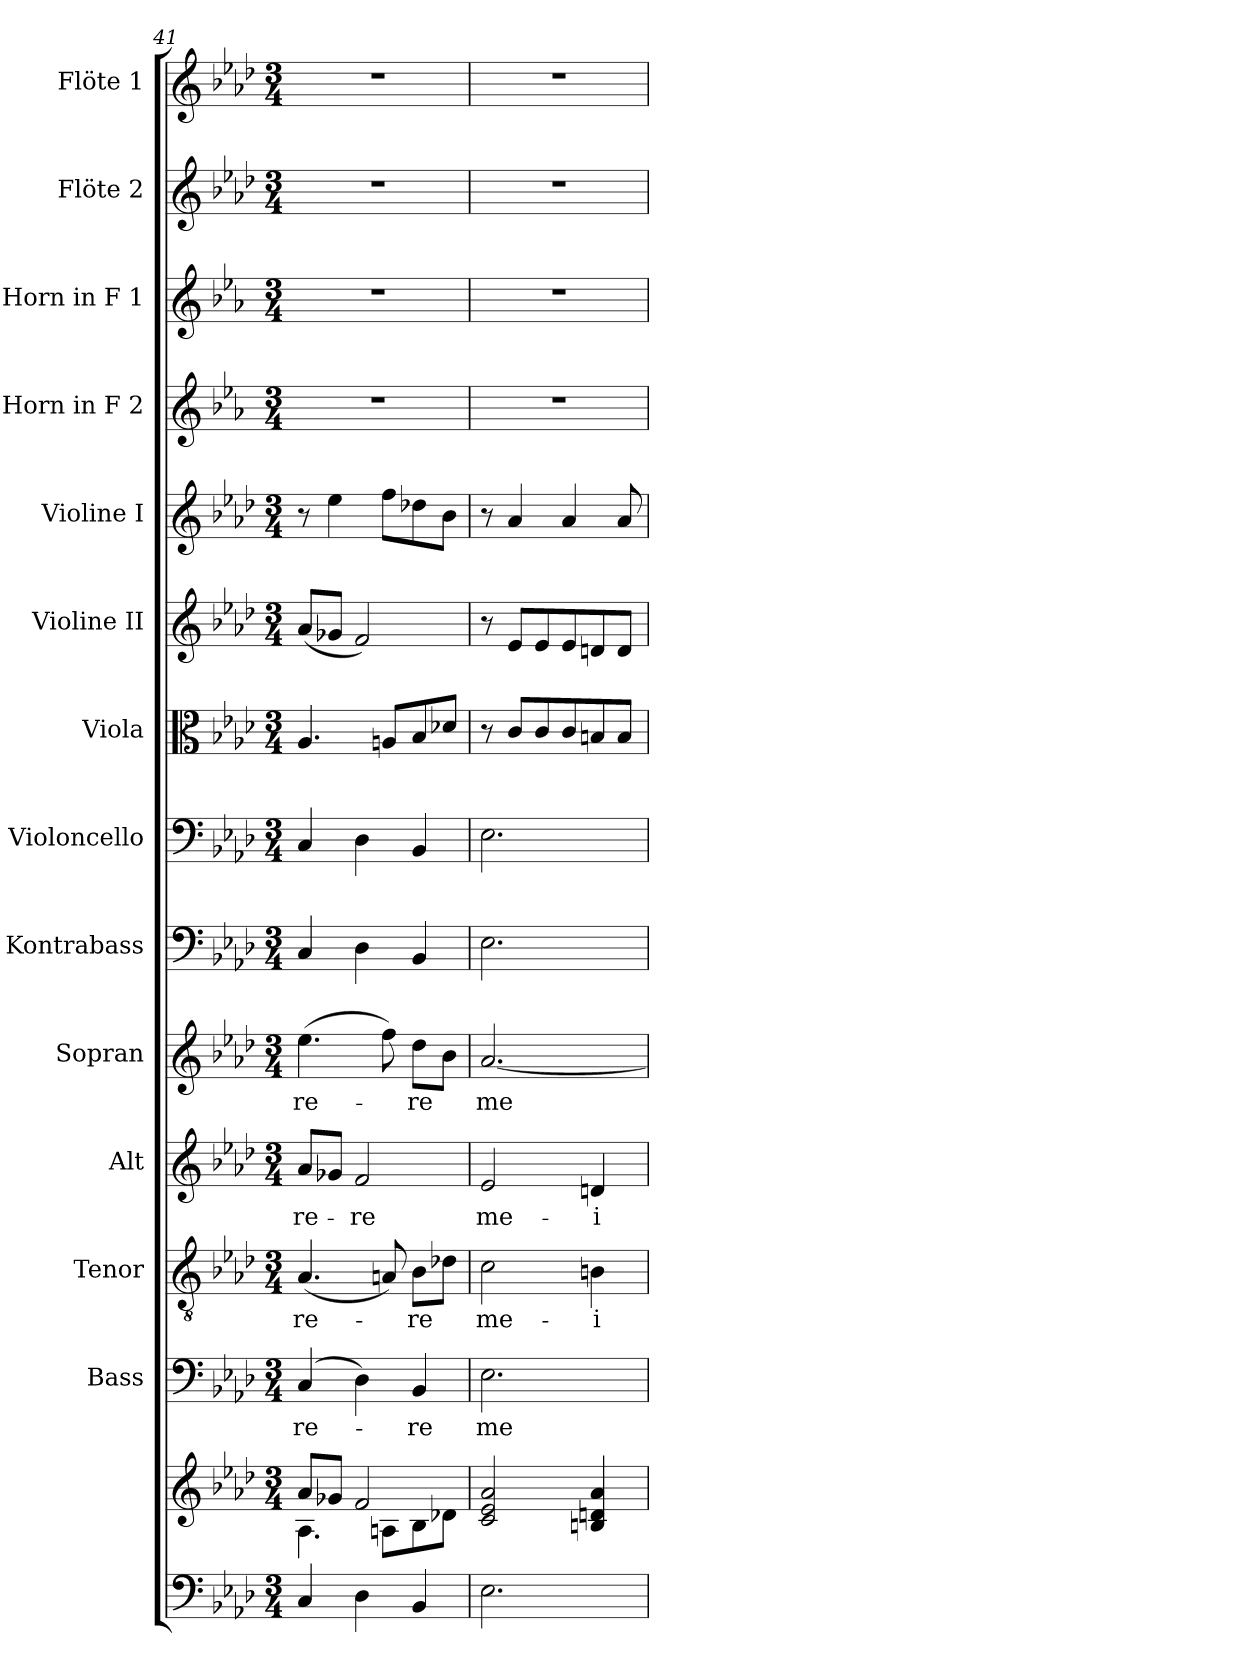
**kern	**kern	**kern	**text	**kern	**text	**kern	**text	**kern	**text	**kern	**kern	**kern	**kern	**kern	**kern	**kern	**kern	**kern
*part14	*part14	*part13	*part13	*part12	*part12	*part11	*part11	*part10	*part10	*part9	*part8	*part7	*part6	*part5	*part4	*part3	*part2	*part1
*staff15	*staff14	*staff13	*staff13	*staff12	*staff12	*staff11	*staff11	*staff10	*staff10	*staff9	*staff8	*staff7	*staff6	*staff5	*staff4	*staff3	*staff2	*staff1
*	*	*I"Bass	*	*I"Tenor	*	*I"Alt	*	*I"Sopran	*	*I"Kontrabass	*I"Violoncello	*I"Viola	*I"Violine II	*I"Violine I	*I"Horn in F 2	*I"Horn in F 1	*I"Flöte 2	*I"Flöte 1
*	*	*I'B.	*	*I'T.	*	*I'A.	*	*I'S.	*	*I'Kb.	*I'Vc.	*I'Vla.	*I'Vl. II	*I'Vl. I	*	*	*I'Fl. 2	*I'Fl. 1
!!LO:PB:g=z
*clefF4	*clefG2	*clefF4	*	*clefGv2	*	*clefG2	*	*clefG2	*	*clefF4	*clefF4	*clefC3	*clefG2	*clefG2	*clefG2	*clefG2	*clefG2	*clefG2
*	*	*	*	*	*	*	*	*	*	*ITrd7c12	*	*	*	*	*ITrd4c7	*ITrd4c7	*	*
*k[b-e-a-d-]	*k[b-e-a-d-]	*k[b-e-a-d-]	*	*k[b-e-a-d-]	*	*k[b-e-a-d-]	*	*k[b-e-a-d-]	*	*k[b-e-a-d-]	*k[b-e-a-d-]	*k[b-e-a-d-]	*k[b-e-a-d-]	*k[b-e-a-d-]	*k[b-e-a-d-]	*k[b-e-a-d-]	*k[b-e-a-d-]	*k[b-e-a-d-]
*A-:	*A-:	*A-:	*	*A-:	*	*A-:	*	*A-:	*	*A-:	*A-:	*A-:	*A-:	*A-:	*A-:	*A-:	*A-:	*A-:
*M3/4	*M3/4	*M3/4	*	*M3/4	*	*M3/4	*	*M3/4	*	*M3/4	*M3/4	*M3/4	*M3/4	*M3/4	*M3/4	*M3/4	*M3/4	*M3/4
=41	=41	=41	=41	=41	=41	=41	=41	=41	=41	=41	=41	=41	=41	=41	=41	=41	=41	=41
*	*^	*	*	*	*	*	*	*	*	*	*	*	*	*	*	*	*	*
!	!	!	!	!LO:LY:b	!	!LO:LY:b	!	!LO:LY:b	!	!LO:LY:b	!	!	!	!	!	!	!	!	!
4C/	8a-/L	4.A-\	(4C/	-re-	(<4.A-/	-re-	8a-/L	-re-	(>4.ee-\	-re-	4CC/	4C/	4.A-/	(<8a-/L	8r	2.r	2.r	2.r	2.r
.	8g-X/J	.	.	.	.	.	8g-X/J	.	.	.	.	.	.	8g-X/J	4ee-\	.	.	.	.
!	!	!	!	!	!	!	!	!LO:LY:b	!	!	!	!	!	!	!	!	!	!	!
4D-\	2f/	.	4D-\)	.	.	.	2f/	-re	.	.	4DD-\	4D-\	.	2f/)	.	.	.	.	.
.	.	8An\L	.	.	8An/)	.	.	.	8ff\)	.	.	.	8An/L	.	8ff\L	.	.	.	.
!	!	!	!	!LO:LY:b	!	!LO:LY:b	!	!	!	!LO:LY:b	!	!	!	!	!	!	!	!	!
4BB-/	.	8B-\	4BB-/	-re	8B-\L	-re	.	.	8dd-\L	-re	4BBB-/	4BB-/	8B-/	.	8dd-X\	.	.	.	.
.	.	8d-X\J	.	.	8d-X\J	.	.	.	8b-\J	.	.	.	8d-X/J	.	8b-\J	.	.	.	.
=42	=42	=42	=42	=42	=42	=42	=42	=42	=42	=42	=42	=42	=42	=42	=42	=42	=42	=42	=42
!	!	!	!	!LO:LY:b	!	!LO:LY:b	!	!LO:LY:b	!	!LO:LY:b	!	!	!	!	!	!	!	!	!
*	*v	*v	*	*	*	*	*	*	*	*	*	*	*	*	*	*	*	*	*
2.E-\	2c/ 2e-/ 2a-/	2.E-\	me-	2c\	me-	2e-/	me-	[2.a-/	me-	2.EE-\	2.E-\	8r	8r	8r	2.r	2.r	2.r	2.r
.	.	.	.	.	.	.	.	.	.	.	.	8c/L	8e-/L	4a-/	.	.	.	.
.	.	.	.	.	.	.	.	.	.	.	.	8c/	8e-/	.	.	.	.	.
.	.	.	.	.	.	.	.	.	.	.	.	8c/	8e-/	4a-/	.	.	.	.
!	!	!	!	!	!LO:LY:b	!	!LO:LY:b	!	!	!	!	!	!	!	!	!	!	!
.	4Bn/ 4dn/ 4a-/	.	.	4Bn\	-i	4dn/	-i	.	.	.	.	8Bn/	8dn/	.	.	.	.	.
.	.	.	.	.	.	.	.	.	.	.	.	8B/J	8d/J	8a-/	.	.	.	.
=	=	=	=	=	=	=	=	=	=	=	=	=	=	=	=	=	=	=
*-	*-	*-	*-	*-	*-	*-	*-	*-	*-	*-	*-	*-	*-	*-	*-	*-	*-	*-
